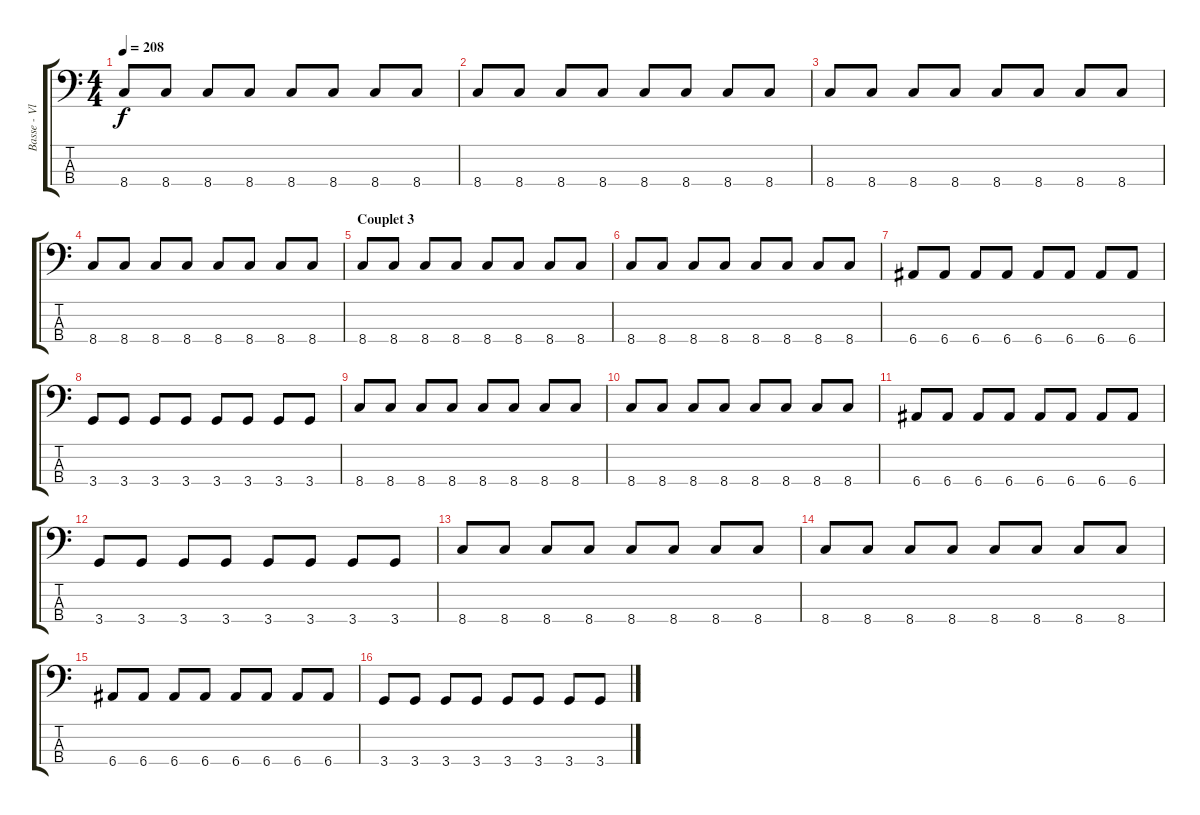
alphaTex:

\track ("Basse - Vlad" "Basse - Vl") {instrument electricbassfinger}
\staff {score tabs}
\tuning (G2 D2 A1 E1) {hide}
\ts (4 4)
\tempo 208
\clef f4
\ks c
8.4.8{dy f} 8.4.8 8.4.8 8.4.8 8.4.8 8.4.8 8.4.8 8.4.8 |
8.4.8 8.4.8 8.4.8 8.4.8 8.4.8 8.4.8 8.4.8 8.4.8 |
8.4.8 8.4.8 8.4.8 8.4.8 8.4.8 8.4.8 8.4.8 8.4.8 |
8.4.8 8.4.8 8.4.8 8.4.8 8.4.8 8.4.8 8.4.8 8.4.8 |
\section ("" "Couplet 3")
8.4.8 8.4.8 8.4.8 8.4.8 8.4.8 8.4.8 8.4.8 8.4.8 |
8.4.8 8.4.8 8.4.8 8.4.8 8.4.8 8.4.8 8.4.8 8.4.8 |
6.4.8 6.4.8 6.4.8 6.4.8 6.4.8 6.4.8 6.4.8 6.4.8 |
3.4.8 3.4.8 3.4.8 3.4.8 3.4.8 3.4.8 3.4.8 3.4.8 |
8.4.8 8.4.8 8.4.8 8.4.8 8.4.8 8.4.8 8.4.8 8.4.8 |
8.4.8 8.4.8 8.4.8 8.4.8 8.4.8 8.4.8 8.4.8 8.4.8 |
6.4.8 6.4.8 6.4.8 6.4.8 6.4.8 6.4.8 6.4.8 6.4.8 |
3.4.8 3.4.8 3.4.8 3.4.8 3.4.8 3.4.8 3.4.8 3.4.8 |
8.4.8 8.4.8 8.4.8 8.4.8 8.4.8 8.4.8 8.4.8 8.4.8 |
8.4.8 8.4.8 8.4.8 8.4.8 8.4.8 8.4.8 8.4.8 8.4.8 |
6.4.8 6.4.8 6.4.8 6.4.8 6.4.8 6.4.8 6.4.8 6.4.8 |
3.4.8 3.4.8 3.4.8 3.4.8 3.4.8 3.4.8 3.4.8 3.4.8
